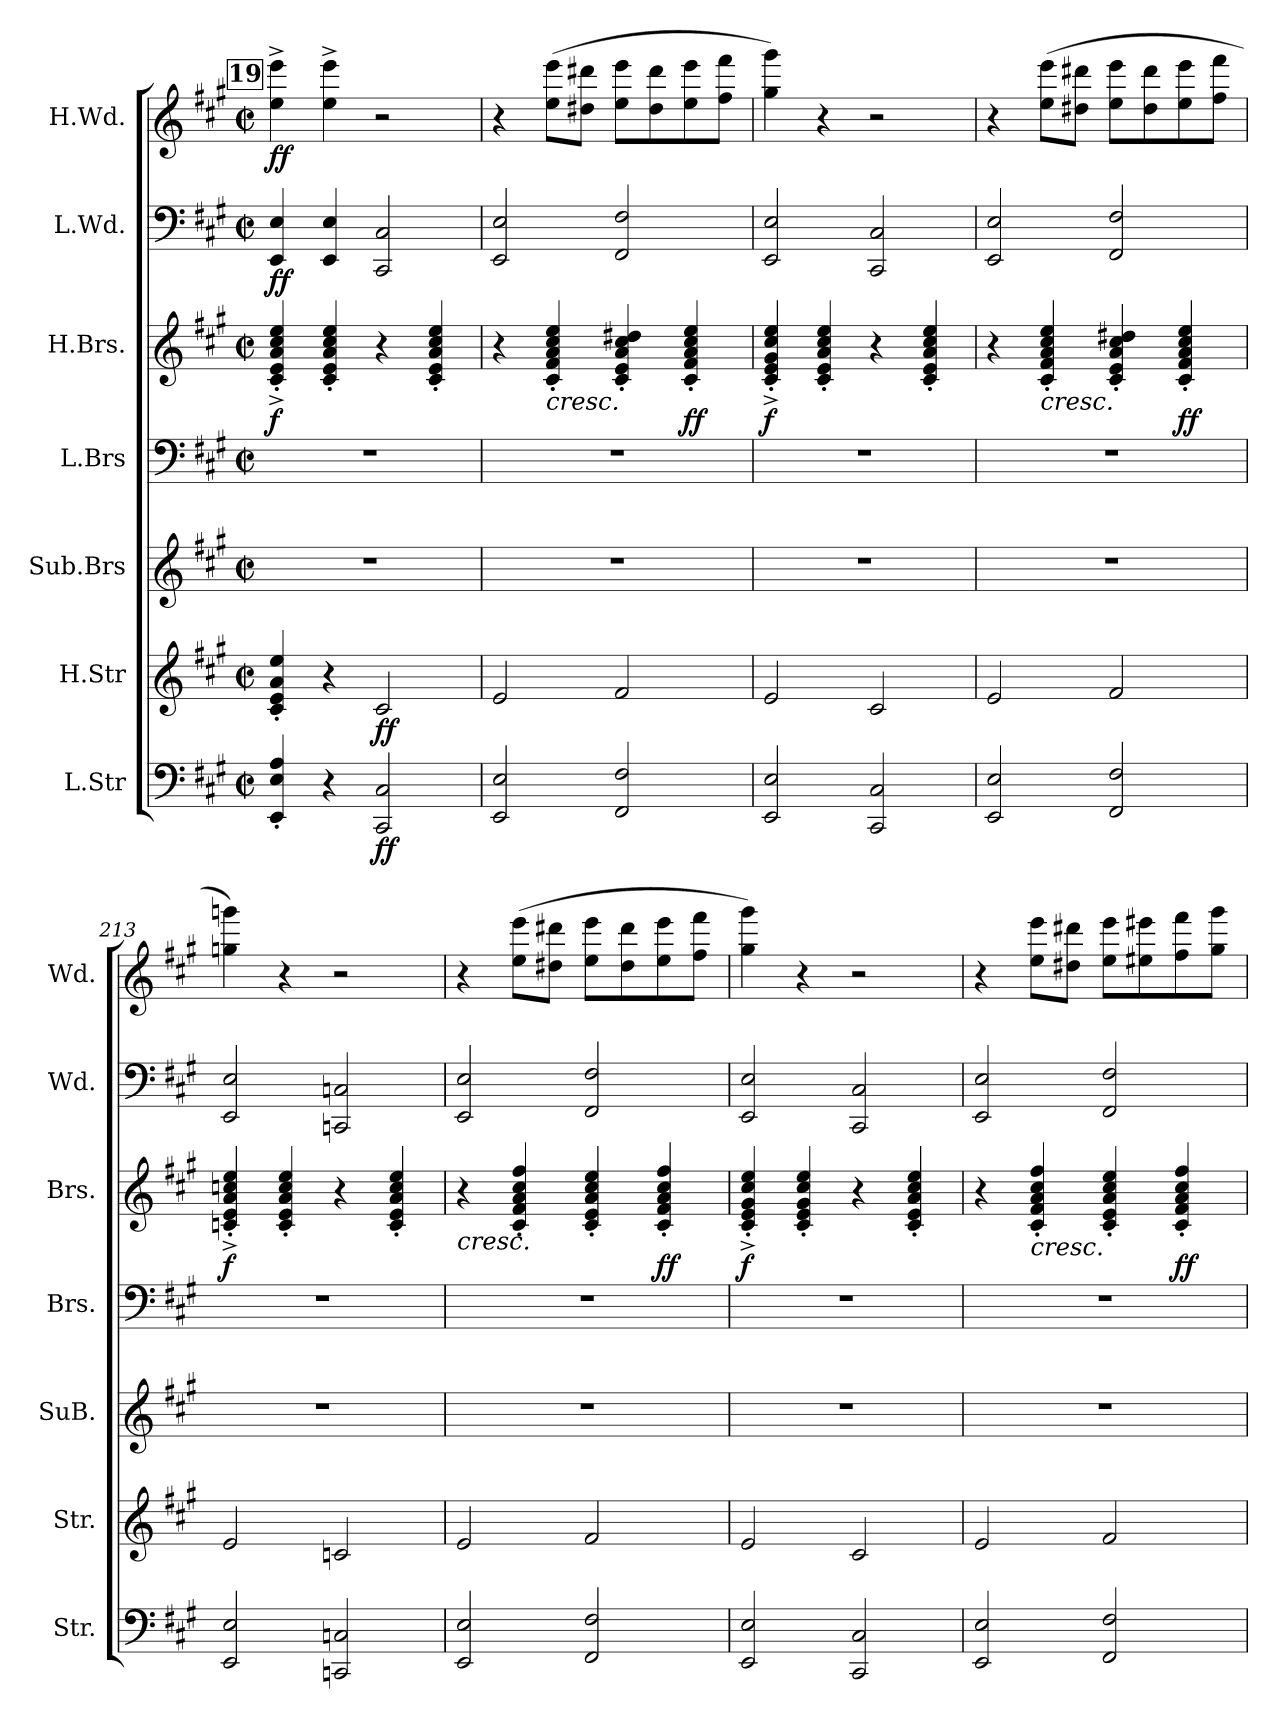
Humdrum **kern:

**kern	**dynam	**kern	**dynam	**kern	**kern	**kern	**dynam	**kern	**dynam	**kern	**dynam
*part7	*part7	*part6	*part6	*part5	*part4	*part3	*part3	*part2	*part2	*part1	*part1
*staff7	*staff7	*staff6	*staff6	*staff5	*staff4	*staff3	*staff3	*staff2	*staff2	*staff1	*staff1
*I"L.Str	*	*I"H.Str	*	*I"Sub.Brs	*I"L.Brs	*I"H.Brs.	*	*I"L.Wd.	*	*I"H.Wd.	*
*I'Str.	*	*I'Str.	*	*I'SuB.	*I'Brs.	*I'Brs.	*	*I'Wd.	*	*I'Wd.	*
*clefF4	*	*clefG2	*	*clefG2	*clefF4	*clefG2	*	*clefF4	*	*clefG2	*
*k[f#c#g#]	*	*k[f#c#g#]	*	*k[f#c#g#]	*k[f#c#g#]	*k[f#c#g#]	*	*k[f#c#g#]	*	*k[f#c#g#]	*
*M2/2	*	*M2/2	*	*M2/2	*M2/2	*M2/2	*	*M2/2	*	*M2/2	*
*met(c|)	*	*met(c|)	*	*met(c|)	*met(c|)	*met(c|)	*	*met(c|)	*	*met(c|)	*
!!LO:REH:place=s1:a:B:fs=14:t=19
=209	=209	=209	=209	=209	=209	=209	=209	=209	=209	=209	=209
!	!	!	!	!	!	!	!LO:DY:b	!	!LO:DY:b	!	!LO:DY:b
4EE/' 4E/' 4A/'	.	4c#/' 4e/' 4a/' 4ee/'	.	1r	1r	4c#/^' 4e/^' 4a/^' 4cc#/^' 4ee/^'	f	4EE/ 4E/	ff	4ee\^ 4eee\^	ff
4r	.	4r	.	.	.	4c#/' 4e/' 4a/' 4cc#/' 4ee/'	.	4EE/ 4E/	.	4ee\^ 4eee\^	.
!	!LO:DY:b	!	!LO:DY:b	!	!	!	!	!	!	!	!
2CC#/ 2C#/	ff	2c#/	ff	.	.	4r	.	2CC#/ 2C#/	.	2r	.
.	.	.	.	.	.	4c#/' 4e/' 4a/' 4cc#/' 4ee/'	.	.	.	.	.
=210	=210	=210	=210	=210	=210	=210	=210	=210	=210	=210	=210
2EE/ 2E/	.	2e/	.	1r	1r	4r	.	2EE/ 2E/	.	4r	.
!	!	!	!	!	!	!	!LO:HP:b	!	!	!	!
.	.	.	.	.	.	4c#/' 4f#/' 4a/' 4cc#/' 4ee/'	<	.	.	(8ee\ 8eee\L	.
.	.	.	.	.	.	.	.	.	.	8dd#X\ 8ddd#X\J	.
2FF#/ 2F#/	.	2f#/	.	.	.	4c#/' 4e/' 4a/' 4cc#/' 4dd#X/'	.	2FF#/ 2F#/	.	8ee\ 8eee\L	.
.	.	.	.	.	.	.	.	.	.	8dd#\ 8ddd#\	.
!	!	!	!	!	!	!	!LO:DY:b	!	!	!	!
.	.	.	.	.	.	4c#/' 4f#/' 4a/' 4cc#/' 4ee/'	ff	.	.	8ee\ 8eee\	.
.	.	.	.	.	.	.	.	.	.	8ff#\ 8fff#\J	.
.	.	.	.	.	.	.	[	.	.	.	.
!!LO:PB:g=z
=211	=211	=211	=211	=211	=211	=211	=211	=211	=211	=211	=211
!	!	!	!	!	!	!	!LO:DY:b	!	!	!	!
2EE/ 2E/	.	2e/	.	1r	1r	4c#/^' 4e/^' 4g#/^' 4cc#/^' 4ee/^'	f	2EE/ 2E/	.	4gg#\ 4ggg#\)	.
.	.	.	.	.	.	4c#/' 4e/' 4a/' 4cc#/' 4ee/'	.	.	.	4r	.
2CC#/ 2C#/	.	2c#/	.	.	.	4r	.	2CC#/ 2C#/	.	2r	.
.	.	.	.	.	.	4c#/' 4e/' 4a/' 4cc#/' 4ee/'	.	.	.	.	.
=212	=212	=212	=212	=212	=212	=212	=212	=212	=212	=212	=212
2EE/ 2E/	.	2e/	.	1r	1r	4r	.	2EE/ 2E/	.	4r	.
!	!	!	!	!	!	!	!LO:HP:b	!	!	!	!
.	.	.	.	.	.	4c#/' 4f#/' 4a/' 4cc#/' 4ee/'	<	.	.	(8ee\ 8eee\L	.
.	.	.	.	.	.	.	.	.	.	8dd#X\ 8ddd#X\J	.
2FF#/ 2F#/	.	2f#/	.	.	.	4c#/' 4e/' 4a/' 4cc#/' 4dd#X/'	.	2FF#/ 2F#/	.	8ee\ 8eee\L	.
.	.	.	.	.	.	.	.	.	.	8dd#\ 8ddd#\	.
!	!	!	!	!	!	!	!LO:DY:b	!	!	!	!
.	.	.	.	.	.	4c#/' 4f#/' 4a/' 4cc#/' 4ee/'	ff	.	.	8ee\ 8eee\	.
.	.	.	.	.	.	.	.	.	.	8ff#\ 8fff#\J	.
.	.	.	.	.	.	.	[	.	.	.	.
=213	=213	=213	=213	=213	=213	=213	=213	=213	=213	=213	=213
!	!	!	!	!	!	!	!LO:DY:b	!	!	!	!
2EE/ 2E/	.	2e/	.	1r	1r	4cn/'^ 4e/'^ 4a/'^ 4ccn/'^ 4ee/'^	f	2EE/ 2E/	.	4ggn\ 4gggn\)	.
.	.	.	.	.	.	4c/' 4e/' 4a/' 4cc/' 4ee/'	.	.	.	4r	.
2CCn/ 2Cn/	.	2cn/	.	.	.	4r	.	2CCn/ 2Cn/	.	2r	.
.	.	.	.	.	.	4c/' 4e/' 4a/' 4cc/' 4ee/'	.	.	.	.	.
=214	=214	=214	=214	=214	=214	=214	=214	=214	=214	=214	=214
!	!	!	!	!	!	!	!LO:HP:b	!	!	!	!
2EE/ 2E/	.	2e/	.	1r	1r	4r	<	2EE/ 2E/	.	4r	.
.	.	.	.	.	.	4c#/' 4f#/' 4a/' 4cc#/' 4ff#/'	.	.	.	(8ee\ 8eee\L	.
.	.	.	.	.	.	.	.	.	.	8dd#X\ 8ddd#X\J	.
2FF#/ 2F#/	.	2f#/	.	.	.	4c#/' 4e/' 4a/' 4cc#/' 4ee/'	.	2FF#/ 2F#/	.	8ee\ 8eee\L	.
.	.	.	.	.	.	.	.	.	.	8dd#\ 8ddd#\	.
!	!	!	!	!	!	!	!LO:DY:b	!	!	!	!
.	.	.	.	.	.	4c#/' 4f#/' 4a/' 4cc#/' 4ff#/'	ff	.	.	8ee\ 8eee\	.
.	.	.	.	.	.	.	.	.	.	8ff#\ 8fff#\J	.
.	.	.	.	.	.	.	[	.	.	.	.
=215	=215	=215	=215	=215	=215	=215	=215	=215	=215	=215	=215
!	!	!	!	!	!	!	!LO:DY:b	!	!	!	!
2EE/ 2E/	.	2e/	.	1r	1r	4c#/^' 4e/^' 4g#/^' 4cc#/^' 4ee/^'	f	2EE/ 2E/	.	4gg#\ 4ggg#\)	.
.	.	.	.	.	.	4c#/' 4e/' 4g#/' 4cc#/' 4ee/'	.	.	.	4r	.
2CC#/ 2C#/	.	2c#/	.	.	.	4r	.	2CC#/ 2C#/	.	2r	.
.	.	.	.	.	.	4c#/' 4e/' 4a/' 4cc#/' 4ee/'	.	.	.	.	.
!!LO:LB:g=z
=216	=216	=216	=216	=216	=216	=216	=216	=216	=216	=216	=216
2EE/ 2E/	.	2e/	.	1r	1r	4r	.	2EE/ 2E/	.	4r	.
!	!	!	!	!	!	!	!LO:HP:b	!	!	!	!
.	.	.	.	.	.	4c#/' 4f#/' 4a/' 4cc#/' 4ff#/'	<	.	.	8ee\ 8eee\L	.
.	.	.	.	.	.	.	.	.	.	8dd#X\ 8ddd#X\J	.
2FF#/ 2F#/	.	2f#/	.	.	.	4c#/' 4e/' 4a/' 4cc#/' 4ee/'	.	2FF#/ 2F#/	.	8ee\ 8eee\L	.
.	.	.	.	.	.	.	.	.	.	8ee#X\ 8eee#X\	.
!	!	!	!	!	!	!	!LO:DY:b	!	!	!	!
.	.	.	.	.	.	4c#/' 4f#/' 4a/' 4cc#/' 4ff#/'	ff	.	.	8ff#\ 8fff#\	.
.	.	.	.	.	.	.	.	.	.	8gg#\ 8ggg#\J	.
.	.	.	.	.	.	.	[	.	.	.	.
=	=	=	=	=	=	=	=	=	=	=	=
*-	*-	*-	*-	*-	*-	*-	*-	*-	*-	*-	*-
